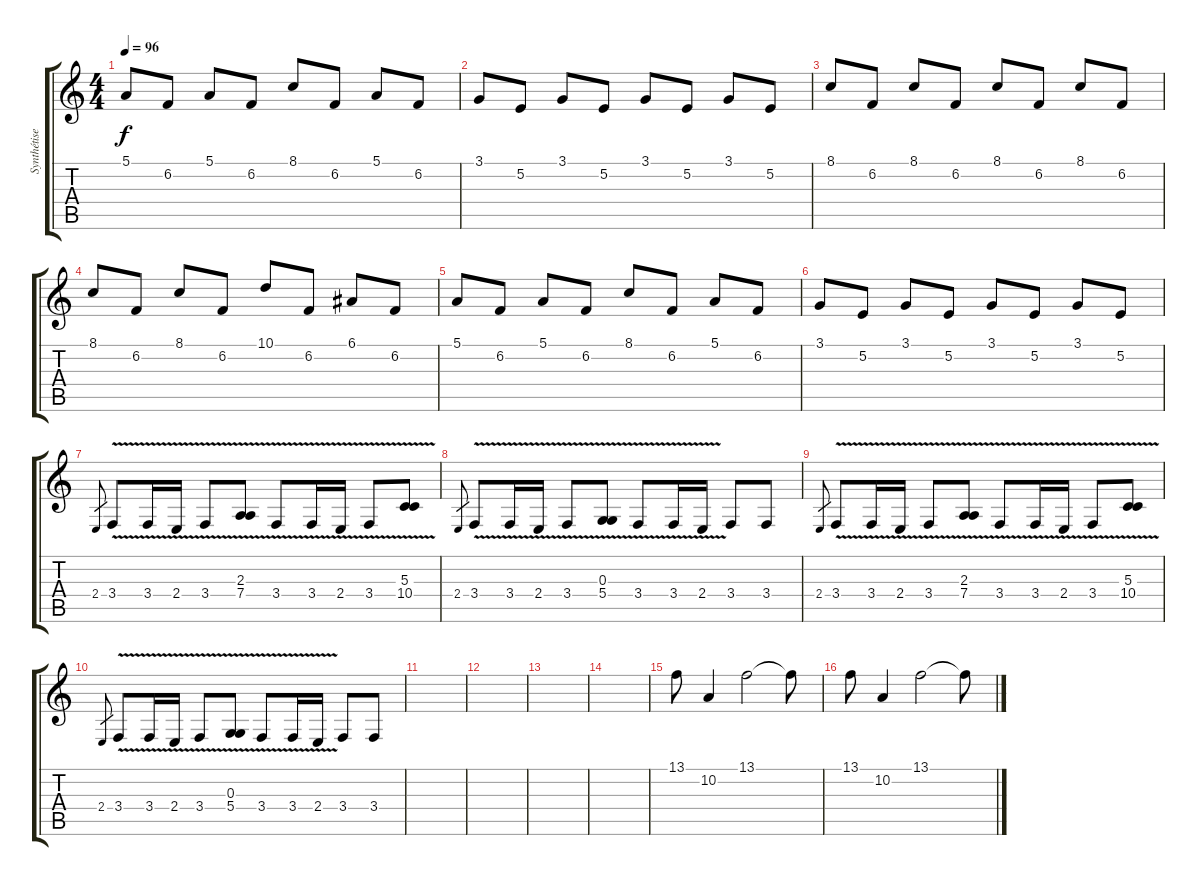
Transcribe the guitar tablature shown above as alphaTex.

\track ("Synthétiseur" "Synthétise") {instrument lead2sawtooth}
\staff {score tabs}
\tuning (E4 B3 G3 D3 A2 E2) {hide}
\ts (4 4)
\tempo 96
\clef g2
\ks c
5.1.8{dy f} 6.2.8 5.1.8 6.2.8 8.1.8 6.2.8 5.1.8 6.2.8 |
3.1.8 5.2.8 3.1.8 5.2.8 3.1.8 5.2.8 3.1.8 5.2.8 |
8.1.8 6.2.8 8.1.8 6.2.8 8.1.8 6.2.8 8.1.8 6.2.8 |
8.1.8 6.2.8 8.1.8 6.2.8 10.1.8 6.2.8 6.1.8 6.2.8 |
5.1.8 6.2.8 5.1.8 6.2.8 8.1.8 6.2.8 5.1.8 6.2.8 |
3.1.8 5.2.8 3.1.8 5.2.8 3.1.8 5.2.8 3.1.8 5.2.8 |
2.4.8{gr} 3.4{v}.8 3.4{v}.16 2.4{v}.16 3.4{v}.8 (2.3{v} 7.4{v}).8 3.4{v}.8 3.4{v}.16 2.4{v}.16 3.4{v}.8 (5.3{v} 10.4{v}).8 |
2.4.8{gr} 3.4{v}.8 3.4{v}.16 2.4{v}.16 3.4{v}.8 (0.3{v} 5.4{v}).8 3.4{v}.8 3.4{v}.16 2.4{v}.16 3.4.8 3.4.8 |
2.4.8{gr} 3.4{v}.8 3.4{v}.16 2.4{v}.16 3.4{v}.8 (2.3{v} 7.4{v}).8 3.4{v}.8 3.4{v}.16 2.4{v}.16 3.4{v}.8 (5.3{v} 10.4{v}).8 |
2.4.8{gr} 3.4{v}.8 3.4{v}.16 2.4{v}.16 3.4{v}.8 (0.3{v} 5.4{v}).8 3.4{v}.8 3.4{v}.16 2.4{v}.16 3.4.8 3.4.8 |
|
|
|
|
13.1.8{instrument electricguitarjazz} 10.2.4 13.1.2 13.1{t}.8 |
13.1.8 10.2.4 13.1.2 13.1{t}.8
